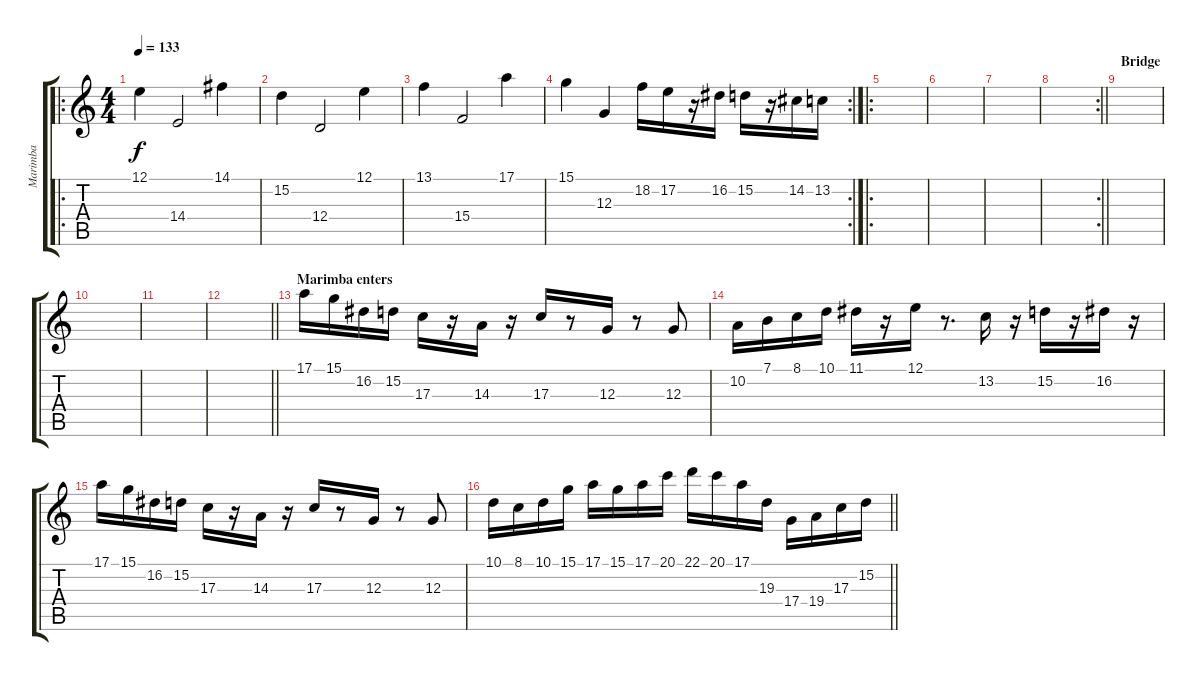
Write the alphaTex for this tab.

\track ("Marimba" "Marimba") {instrument marimba}
\staff {score tabs}
\tuning (E4 B3 G3 D3 A2 E2) {hide}
\ro
\ts (4 4)
\tempo 133
\clef g2
\ks c
12.1.4{dy f} 14.4.2 14.1.4 |
15.2.4 12.4.2 12.1.4 |
13.1.4 15.4.2 17.1.4 |
\rc 2
15.1.4 12.3.4 18.2.16 17.2.16 r.16 16.2.16 15.2.16 r.16 14.2.16 13.2.16 |
\ro
|
|
|
\rc 2
\barLineRight lightlight
|
\section ("" "Bridge")
|
|
|
\barLineRight lightlight
|
\section ("" "Marimba enters")
17.1.16 15.1.16 16.2.16 15.2.16 17.3.16 r.16 14.3.16 r.16 17.3.16 r.8 12.3.16 r.8 12.3.8 |
10.2.16 7.1.16 8.1.16 10.1.16 11.1.16 r.16 12.1.16 r.8{d} 13.2.16 r.16 15.2.16 r.16 16.2.16 r.16 |
17.1.16 15.1.16 16.2.16 15.2.16 17.3.16 r.16 14.3.16 r.16 17.3.16 r.8 12.3.16 r.8 12.3.8 |
\barLineRight lightlight
10.1.16 8.1.16 10.1.16 15.1.16 17.1.16 15.1.16 17.1.16 20.1.16 22.1.16 20.1.16 17.1.16 19.3.16 17.4.16 19.4.16 17.3.16 15.2.16
